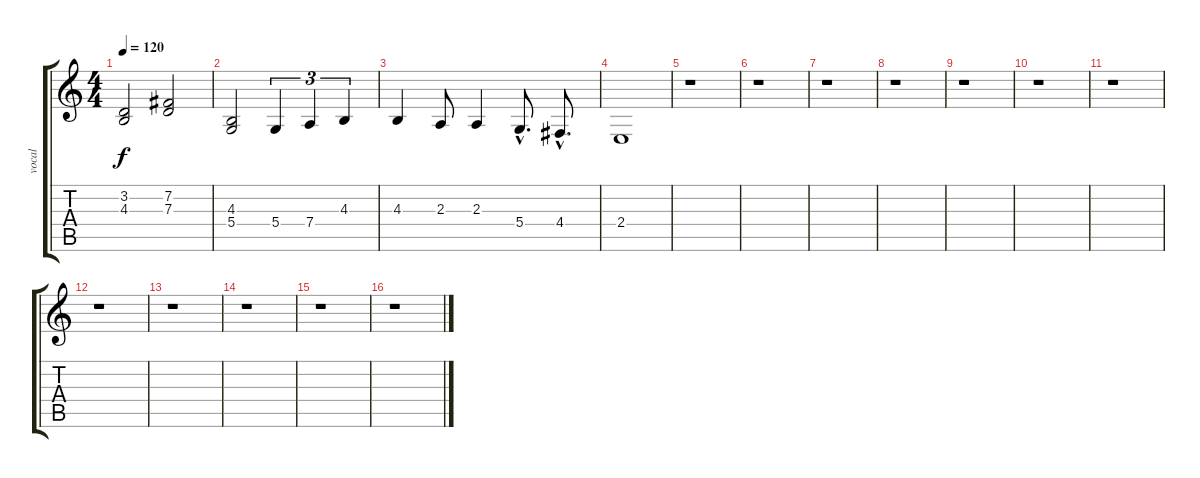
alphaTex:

\track ("vocal" "vocal") {instrument pad1newage}
\staff {score tabs}
\tuning (E4 B3 G3 D3 A2 E2) {hide}
\ts (4 4)
\tempo 120
\clef g2
\ks c
(3.2 4.3).2{dy f} (7.2 7.3).2 |
(4.3 5.4).2 5.4.4{tu (3 2)} 7.4.4{tu (3 2)} 4.3.4{tu (3 2)} |
4.3.4 2.3.8 2.3.4 5.4{hac}.8{d} 4.4{hac}.8{d} |
2.4.1 |
r.1 |
r.1 |
r.1 |
r.1 |
r.1 |
r.1 |
r.1 |
r.1 |
r.1 |
r.1 |
r.1 |
r.1
